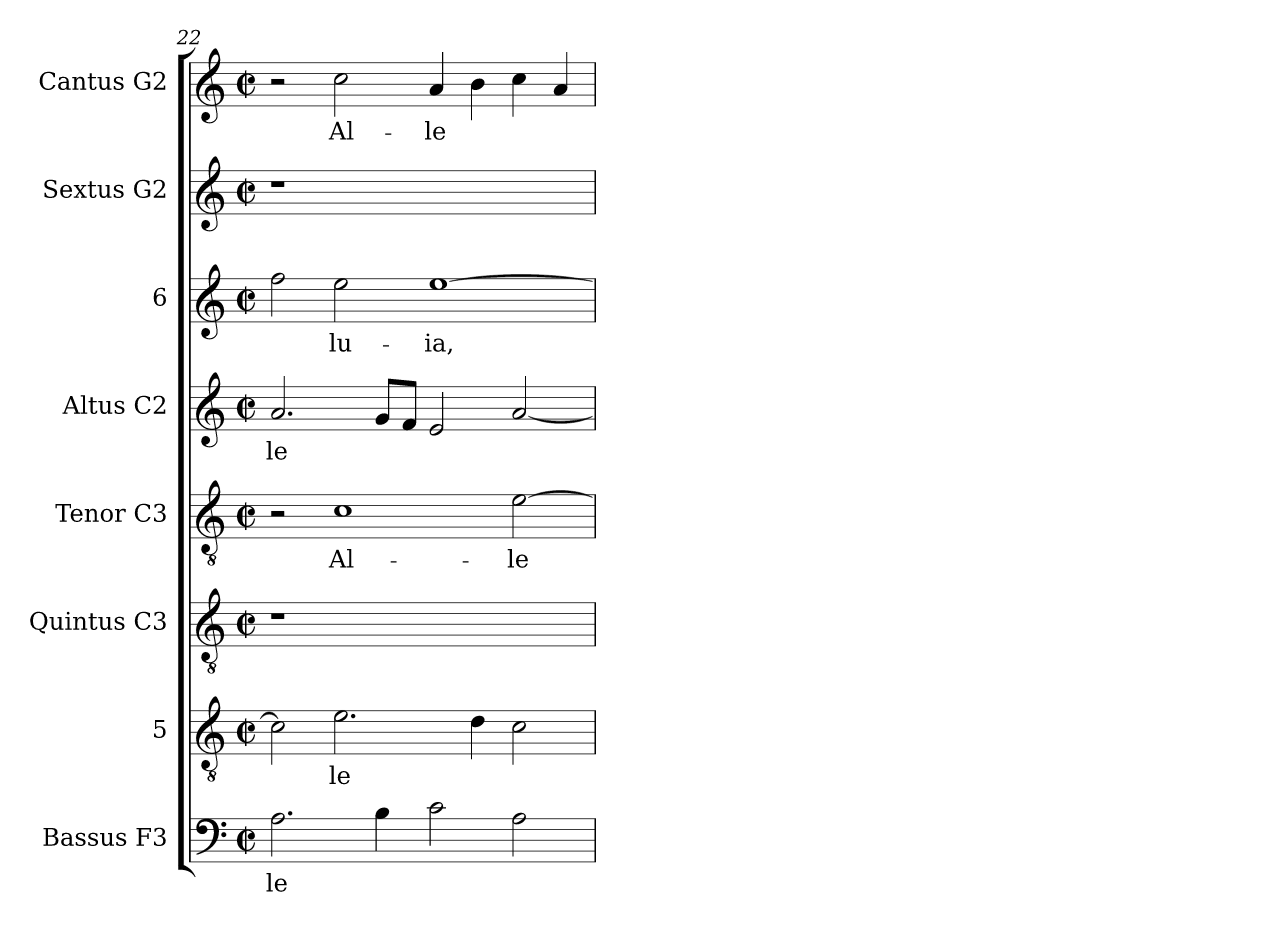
**kern	**text	**kern	**text	**kern	**kern	**text	**kern	**text	**kern	**text	**kern	**kern	**text
*part8	*part8	*part7	*part7	*part6	*part5	*part5	*part4	*part4	*part3	*part3	*part2	*part1	*part1
*staff8	*staff8	*staff7	*staff7	*staff6	*staff5	*staff5	*staff4	*staff4	*staff3	*staff3	*staff2	*staff1	*staff1
*I"Bassus  F3	*	*I"5	*	*I"Quintus  C3	*I"Tenor  C3	*	*I"Altus  C2	*	*I"6	*	*I"Sextus  G2	*I"Cantus  G2	*
*I'B	*	*	*	*	*I'T	*	*I'A	*	*	*	*	*I'C	*
!!LO:LB:g=z
*clefF4	*	*clefGv2	*	*clefGv2	*clefGv2	*	*clefG2	*	*clefG2	*	*clefG2	*clefG2	*
*k[]	*	*k[]	*	*k[]	*k[]	*	*k[]	*	*k[]	*	*k[]	*k[]	*
*C:	*	*C:	*	*C:	*C:	*	*C:	*	*C:	*	*C:	*C:	*
*M2/2	*	*M2/2	*	*M2/2	*M2/2	*	*M2/2	*	*M2/2	*	*M2/2	*M2/2	*
*met(c|)	*	*met(c|)	*	*met(c|)	*met(c|)	*	*met(c|)	*	*met(c|)	*	*met(c|)	*met(c|)	*
=22	=22	=22	=22	=22	=22	=22	=22	=22	=22	=22	=22	=22	=22
!	!LO:LY:b:cj	!	!LO:LY:b:cj	!	!	!	!	!LO:LY:b:cj	!	!LO:LY:b:cj	!	!	!
2.A\	-le-	2c\]	--	1r	2r	.	2.a/	-le-	2ff\	--	1r	2r	.
!	!	!	!LO:LY:b:cj	!	!	!LO:LY:b:cj	!	!	!	!LO:LY:b:cj	!	!	!LO:LY:b:cj
.	.	2.e\	-le-	.	1c	Al-	.	.	2ee\	-lu-	.	2cc\	Al-
!	!LO:LY:b:cj	!	!	!	!	!	!	!LO:LY:b:cj	!	!	!	!	!
4B\	--	.	.	.	.	.	8g/L	--	.	.	.	.	.
!	!	!	!	!	!	!	!	!LO:LY:b:cj	!	!	!	!	!
.	.	.	.	.	.	.	8f/J	--	.	.	.	.	.
!	!LO:LY:b:cj	!	!	!	!	!	!	!LO:LY:b:cj	!	!LO:LY:b:cj	!	!	!LO:LY:b:cj
2c\	--	.	.	1ryy	.	.	2e/	--	[>1ee	-ia,	1ryy	4a/	-le-
!	!	!	!LO:LY:b:cj	!	!	!	!	!	!	!	!	!	!LO:LY:b:cj
.	.	4d\	--	.	.	.	.	.	.	.	.	4b\	--
!	!LO:LY:b:cj	!	!LO:LY:b:cj	!	!	!LO:LY:b:cj	!	!LO:LY:b:cj	!	!	!	!	!LO:LY:b:cj
2A\	--	2c\	--	.	[>2e\	-le-	[<2a/	--	.	.	.	4cc\	--
!	!	!	!	!	!	!	!	!	!	!	!	!	!LO:LY:b:cj
.	.	.	.	.	.	.	.	.	.	.	.	4a/	--
=	=	=	=	=	=	=	=	=	=	=	=	=	=
*-	*-	*-	*-	*-	*-	*-	*-	*-	*-	*-	*-	*-	*-
